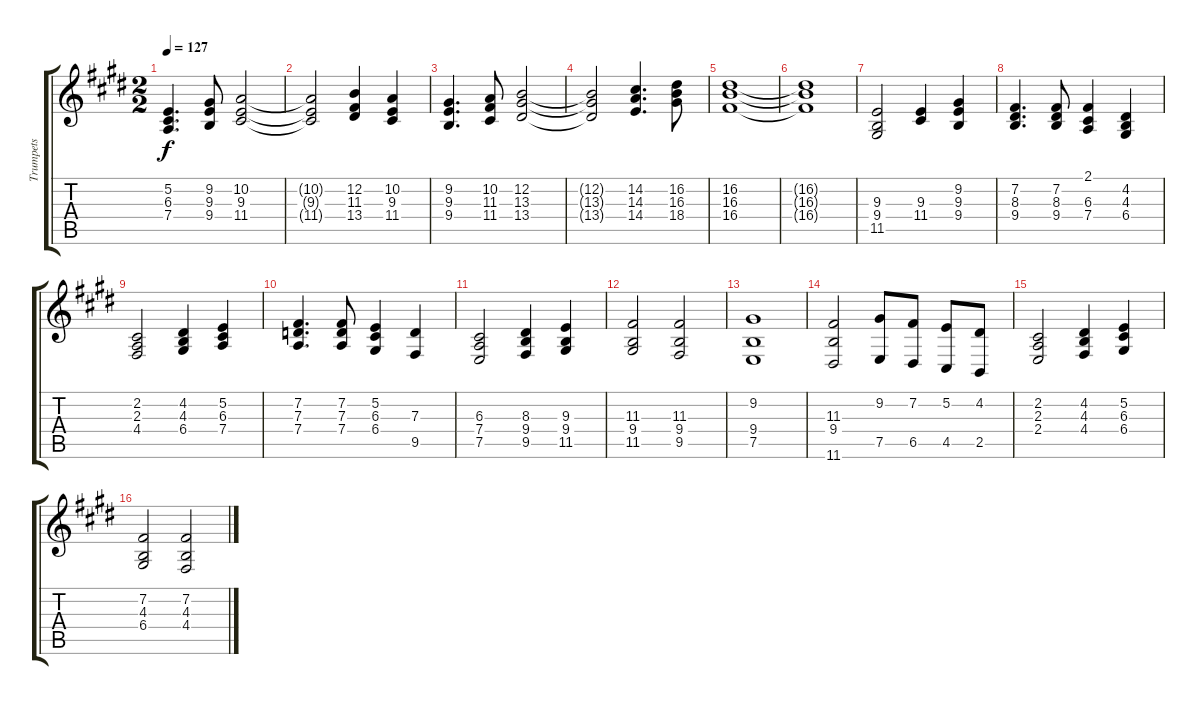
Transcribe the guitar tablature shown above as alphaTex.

\track ("Trumpets" "Trumpets") {instrument trumpet}
\staff {score tabs}
\tuning (E4 B3 G3 D3 A2 E2) {hide}
\ts (2 2)
\tempo 127
\clef g2
\ks e
(5.2 6.3 7.4).4{d dy f} (9.2 9.3 9.4).8 (10.2 9.3 11.4).2 |
(10.2{t} 9.3{t} 11.4{t}).2 (12.2 11.3 13.4).4 (10.2 9.3 11.4).4 |
(9.2 9.3 9.4).4{d} (10.2 11.3 11.4).8 (12.2 13.3 13.4).2 |
(12.2{t} 13.3{t} 13.4{t}).2 (14.2 14.3 14.4).4{d} (16.2 16.3 18.4).8 |
(16.2 16.3 16.4).1 |
(16.2{t} 16.3{t} 16.4{t}).1 |
(9.3 9.4 11.5).2 (9.3 11.4).4 (9.2 9.3 9.4).4 |
(7.2 8.3 9.4).4{d} (7.2 8.3 9.4).8 (2.1 6.3 7.4).4 (4.2 4.3 6.4).4 |
(2.2 2.3 4.4).2 (4.2 4.3 6.4).4 (5.2 6.3 7.4).4 |
(7.2 7.3 7.4).4{d} (7.2 7.3 7.4).8 (5.2 6.3 6.4).4 (7.3 9.5).4 |
(6.3 7.4 7.5).2 (8.3 9.4 9.5).4 (9.3 9.4 11.5).4 |
(11.3 9.4 11.5).2 (11.3 9.4 9.5).2 |
(9.2 9.4 7.5).1 |
(11.3 9.4 11.6).2 (9.2 7.5).8 (7.2 6.5).8 (5.2 4.5).8 (4.2 2.5).8 |
(2.2 2.3 2.4).2 (4.2 4.3 4.4).4 (5.2 6.3 6.4).4 |
(7.2 4.3 6.4).2 (7.2 4.3 4.4).2
